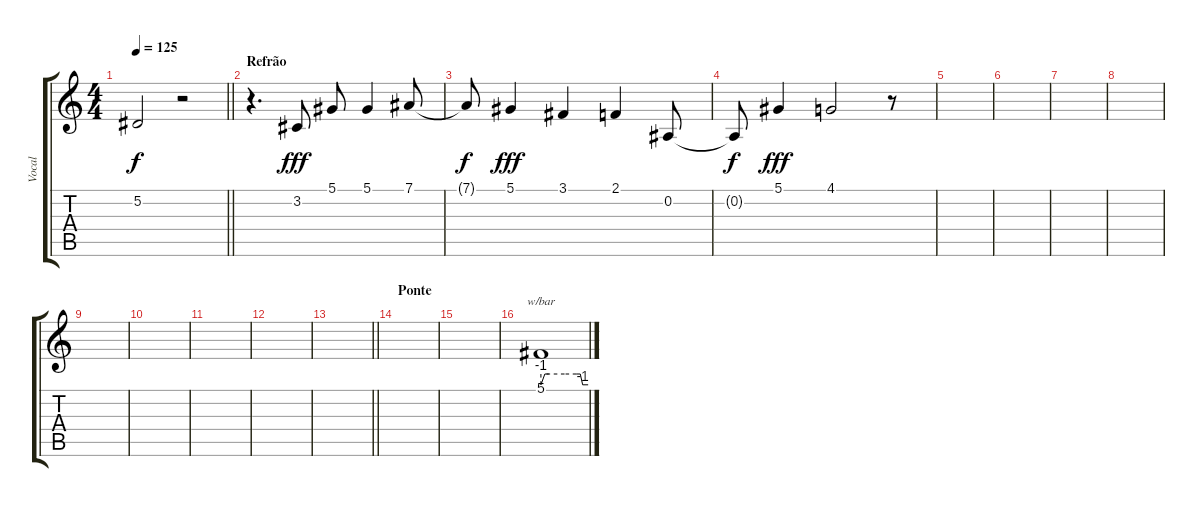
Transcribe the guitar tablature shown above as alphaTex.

\track ("Vocal" "Vocal") {instrument sopranosax}
\staff {score tabs}
\tuning (Eb4 Bb3 Gb3 Db3 Ab2 Eb2) {hide}
\ts (4 4)
\tempo 125
\clef g2
\barLineRight lightlight
\ks c
5.2{t}.2{dy f} r.2 |
\section ("" "Refrão")
r.4{d} 3.2.8{dy fff} 5.1.8 5.1.4 7.1.8 |
7.1{t}.8{dy f} 5.1.4{dy fff} 3.1.4 2.1.4 0.2.8 |
0.2{t}.8{dy f} 5.1.4{dy fff} 4.1.2 r.8 |
|
|
|
|
|
|
|
|
\barLineRight lightlight
|
\section ("" "Ponte")
|
|
5.1.1{tbe (custom default 0 -4 5 0 10 0 30 0 45 0 50 0 53 -4 60 -4)}
